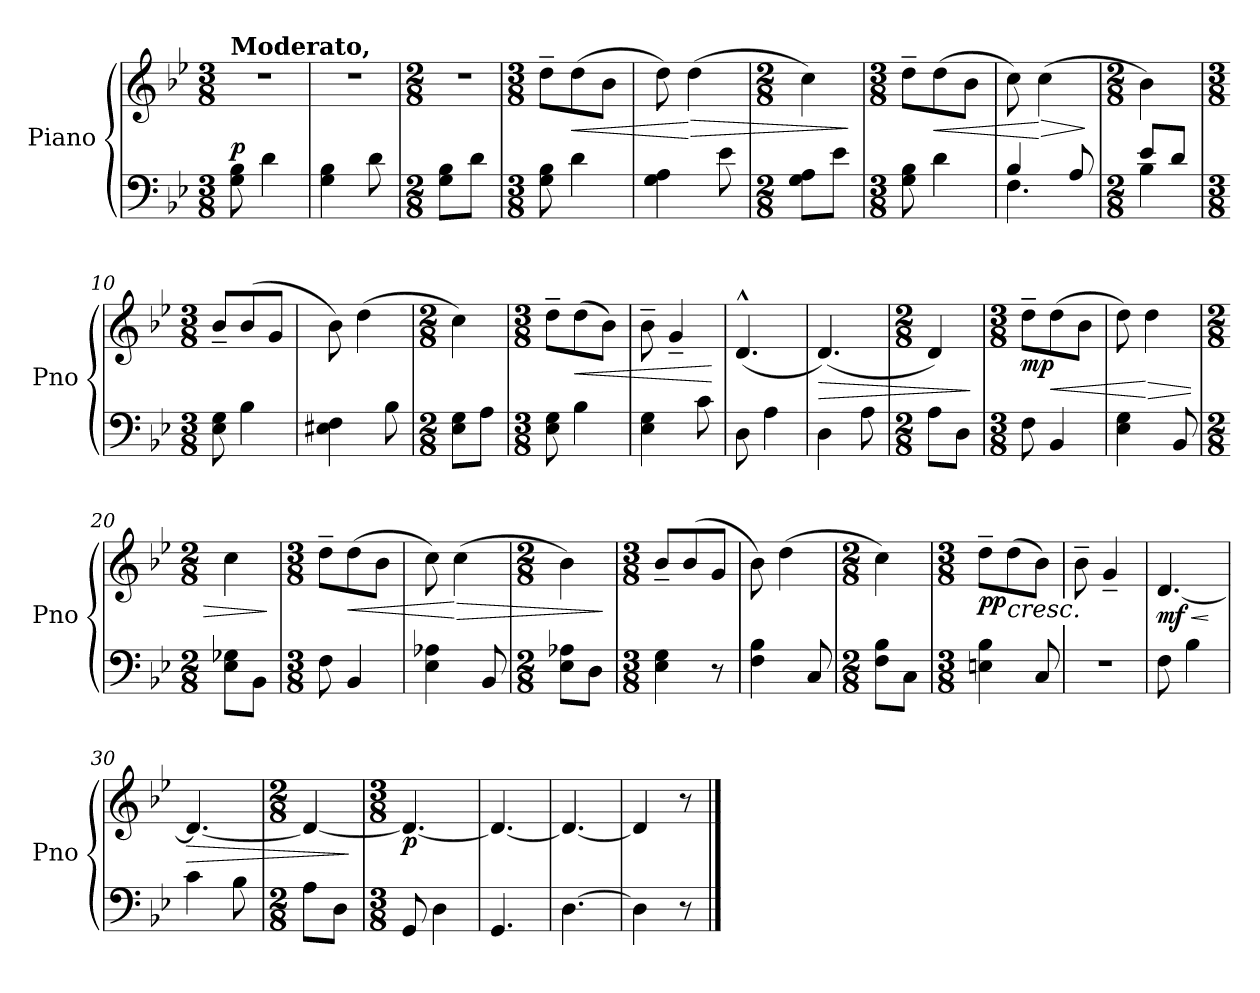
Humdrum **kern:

**kern	**kern	**dynam
*part1	*part1	*part1
*staff2	*staff1	*staff1/2
*I"Piano	*	*
*I'Pno	*	*
*clefF4	*clefG2	*
*k[b-e-]	*k[b-e-]	*
*M3/8	*M3/8	*
*MM75	*MM75	*
=1	=1	=1
!	!LO:TX:a:B:t=Moderato,	!
!	!	!LO:DY:a=2
8G\< 8B-\<	4.r	p
4d\	.	.
=2	=2	=2
4G\ 4B-\	4.r	.
8d\	.	.
=3	=3	=3
*M2/8	*M2/8	*
8G\ 8B-\L	4r	.
8d\J	.	.
=4	=4	=4
*M3/8	*M3/8	*
8G\ 8B-\	8dd~\L	.
!	!	!LO:HP:b
4d\	(>8dd\	<
.	8b-\J	.
=5	=5	=5
4G\ 4A\	8dd\)	.
!	!	!LO:HP:n=1:b
.	(>4dd\	[ >
8e-<\	.	.
=6	=6	=6
*M2/8	*M2/8	*
8G\ 8A\L	4cc\)	.
8e-\J	.	.
.	.	]
!!LO:LB:g=z
=7	=7	=7
*M3/8	*M3/8	*
8G\ 8B-\	8dd~\L	.
!	!	!LO:HP:b
4d\	(>8dd\	<
.	8b-\J	.
=8	=8	=8
*^	*	*
4B-/	4.F<\	8cc\)	.
!	!	!	!LO:HP:n=1:b
.	.	(>4cc\	[ >
8A/	.	.	.
*v	*v	*	*
.	.	]
=9	=9	=9
*M2/8	*M2/8	*
*^	*	*
8e-/L	4B-<\	4b-\)	.
8d/J	.	.	.
*v	*v	*	*
=10	=10	=10
*M3/8	*M3/8	*
8E-\< 8G\<	8b-~/L	.
4B-\	(>8b-/	.
.	8g/J	.
=11	=11	=11
4E#X\ 4F\	8b-\)	.
.	(>4dd\	.
8B-\	.	.
=12	=12	=12
*M2/8	*M2/8	*
8E-\ 8G\L	4cc\)	.
8A\J	.	.
=13	=13	=13
*M3/8	*M3/8	*
8E-\ 8G\	8dd~\L	.
!	!	!LO:HP:b
4B-\	(>8dd\	<
.	8b-\J)	.
!!LO:LB:g=z
=14	=14	=14
4E-\ 4G\	8b-~\	.
.	4g~/	.
8c<\	.	.
.	.	[
=15	=15	=15
8D<\	(<4.d^^/	.
4A<\	.	.
=16	=16	=16
!	!	!LO:HP:b
4D<\	(<4.d/)	>
8A<\	.	.
=17	=17	=17
*M2/8	*M2/8	*
8A<\L	4d/)	.
8D<\J	.	.
.	.	]
=18	=18	=18
*M3/8	*M3/8	*
!	!	!LO:DY:b
8F<\	8dd~\L	mp
!	!	!LO:HP:b
4BB-</	(>8dd\	<
.	8b-\J	.
=19	=19	=19
4E-\<< 4G\<<	8dd\)	.
!	!	!LO:HP:n=1:b
.	4dd\	[ >
8BB-/	.	.
=20	=20	=20
*M2/8	*M2/8	*
8E-\ 8G-X\L	4cc\	.
8BB-\J	.	.
.	.	]
!!LO:LB:g=z
=21	=21	=21
*M3/8	*M3/8	*
8F<\	8dd~\L	.
!	!	!LO:HP:b
4BB-/	(>8dd\	<
.	8b-\J	.
=22	=22	=22
4E-\<< 4A-X\<<	8cc\)	.
!	!	!LO:HP:n=1:b
.	(>4cc\	[ >
8BB-/	.	.
=23	=23	=23
*M2/8	*M2/8	*
8E-\<< 8A-X\<<L	4b-\)	.
8D<\J	.	.
.	.	]
=24	=24	=24
*M3/8	*M3/8	*
!	!	!LO:DY:b
!	!	!LO:DY:n=1:b
4E-\<< 4G\<<	8b-~/L	other-dynamics p
.	(<8b-/	.
8r	8g/J	.
=25	=25	=25
4F\<< 4B-\<<	8b-\)	.
.	(>4dd\	.
8C/	.	.
=26	=26	=26
*M2/8	*M2/8	*
8F\ 8B-\L	4cc\)	.
8C\J	.	.
=27	=27	=27
*M3/8	*M3/8	*
!	!	!LO:DY:b
4En\ 4B-\	8dd~\L	pp
!	!LO:TX:b:i:t=cresc.	!
.	(>8dd\	.
8C/	8b-\J)	.
!!LO:LB:g=z
=28	=28	=28
4.r	8b-~\	.
.	4g~/	.
=29	=29	=29
!	!	!LO:HP:b
!	!	!LO:DY:n=1:b
8F<\	[4.d/	< mf
4B-\	.	.
.	.	[
=30	=30	=30
!	!	!LO:HP:b
4c\	4.d/_	>
8B-\	.	.
=31	=31	=31
*M2/8	*M2/8	*
8A<\L	4d/_	.
8D<\J	.	.
.	.	]
=32	=32	=32
*M3/8	*M3/8	*
!	!	!LO:DY:b
8GG</	4.d/_	p
4D<\	.	.
=33	=33	=33
4.GG/	4.d/_	.
=34	=34	=34
[4.D\	4.d/_	.
=35	=35	=35
4D\]	4d/]	.
8r	8r	.
==	==	==
*-	*-	*-
